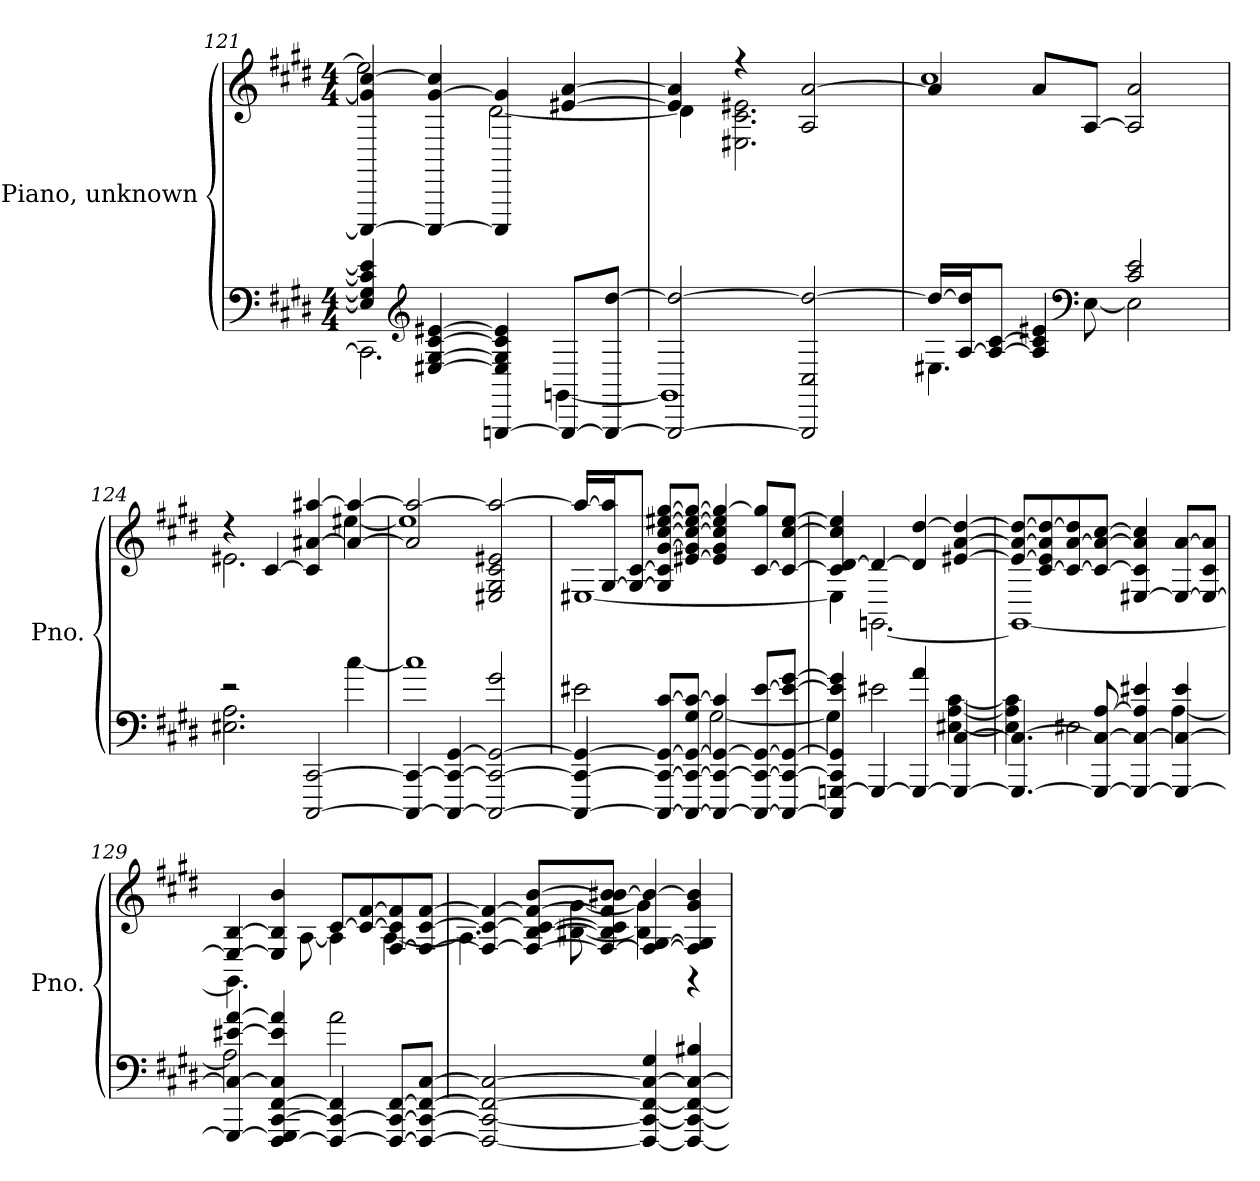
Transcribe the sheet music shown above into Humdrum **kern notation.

**kern	**kern
*part1	*part1
*staff2	*staff1
*I"Piano, unknown	*
*I'Pno.	*
!!LO:LB:g=z
*clefF4	*clefG2
*k[f#c#g#d#]	*k[f#c#g#d#]
*M4/4	*M4/4
=121	=121
*^	*^
4E#/] 4G#/] 4c#/] 4e#/]	2.CC#\]	4CCC#/_ 4g#/] [4cc#/	2ee#\]
*clefG2	*	*	*
[4E#X/ [4G#/ [4c#/ [4e#X/	.	4CCC#/_ [4g#/ 4cc#/]	.
[4GGGn/ 4E#/] 4G#/] 4c#/] 4e#/]	.	4CCC#/] 4g#/]	[2d#\
8GGG/L_	[4GGn\	[4e#X/ [4a/	.
8GGG/_ [8dd#/J	.	.	.
=122	=122	=122	=122
2GGG/_ 2dd#/_	1GG]	4e#/] 4a/]	4d#\]
.	.	4r	2.E#X\ 2.c#\ 2.e#X\
2GGG/] 2C#/ 2dd#/_	.	2A/ [2a/	.
=123	=123	=123	=123
16dd#/LL_	4.E#X\	4a/]	1cc#
[16A/ 16dd#/]J	.	.	.
8A/_ [8c#/J	.	.	.
4A/] 4c#/] 4e#X/	.	8a/L	.
*clefF4	*	*	*
.	[8E#\	[8A/J	.
2c#/ 2e#/	2E#\]	2A/] 2a/	.
=124	=124	=124	=124
2r	2.E#X\ 2.A\	4r	2.e#X\
.	.	[4c#/	.
[2CCC#/ [2CC#/	.	4c#/] [4a#X/ [4aa#X/	.
.	[4cc#\	4a#/_ 4aa#/_	[4ee#X\
!!LO:LB:g=z	!!
=125	=125	=125	=125
4CCC#/_ 4CC#/_	1cc#]	2a#/] 2aa#/_	1ee#]
4CCC#/_ 4CC#/_ [4GG#/	.	.	.
2CCC#/_ 2CC#/_ 2GG#/_ 2g#/	.	2E#X/ 2G#/ 2c#/ 2e#X/ 2aa#/_	.
=126	=126	=126	=126
4CCC#/_ 4CC#/_ 4GG#/_	2e#X\	16aa#/LL_	[1E#X
.	.	[16G#/ 16aa#/]J	.
.	.	8G#/_ [8c#/J	.
8CCC#/_ 8CC#/_ 8GG#/_ [8c#/L	.	8G#/] 8c#/] [8g#/ [8cc#/ [8ee#X/ [8gg#/L	.
8CCC#/_ 8CC#/_ 8GG#/_ 8G#/ 8c#/_J	.	[8e#X/ 8g#/] 8cc#/_ 8ee#/_ 8gg#/_J	.
4CCC#/_ 4CC#/_ 4GG#/_ 4c#/]	[2G#\	4e#/] 4g#/ 4cc#/] 4ee#/] 4gg#/_	.
8CCC#/_ 8CC#/_ 8GG#/_ [8e#/L	.	[8c#/ 8gg#/]L	.
8CCC#/_ 8CC#/_ 8GG#/_ 8e#/_ [8g#/J	.	8c#/_ [8cc#/ [8ee#/J	.
=127	=127	=127	=127
4CCC#/] [4GGGn/ 4CC#/] 4GG#/] 4e#/] 4g#/]	4G#\]	4c#/] [4d#/ 4cc#/] 4ee#/]	4E#\]
4GGG/_	2e#X\	4d#/_	[2.GGn\
4GGG/_ 4a/	.	4d#/] [4dd#/	.
4GGG/_ [4C#/	[4E#X\ [4A\ [4c#\	[4e#X/ [4a/ 4dd#/_	.
=128	=128	=128	=128
4.GGG/_ 4.C#/_	4E#\] 4A\] 4c#\]	8e#/_ 8a/_ 8dd#/_L	1GG_
.	.	[8c#/ 8e#/] 8a/] 8dd#/_	.
.	2E#X\	8c#/_ [8a/ 8dd#/]	.
8GGG/_ 8C#/_ [8A/	.	8c#/_ 8a/_ [8cc#/J	.
4GGG/_ 4C#/_ 4A/] 4e#X/	.	[4E#X/ 4c#/] 4a/] 4cc#/]	.
4GGG/_ 4C#/_ 4e#/	[4A\	8E#/_ [8a/L	.
.	.	8E#/_ 8c#/ 8a/]J	.
!!LO:LB:g=z	!!
=129	=129	=129	=129
4GGG/_ 4C#/_ [4e#X/ [4a/	2A\]	4E#/_ [4B/	4.GG\]
[4FFF#/ 4GGG/] [4CC#/ [4FF#/ 4C#/] 4e#/] 4a/]	.	4E#/] 4B/] 4b/	.
.	.	.	[8A\
4FFF#/_ 4CC#/_ 4FF#/]	2a\	[8c#/L	4A\]
.	.	8c#/_ [8f#/	.
8FFF#/_ 8CC#/_ [8FF#/L	.	[8F#/ 8c#/] 8f#/]	[4A\
8FFF#/_ 8CC#/_ 8FF#/_ [8C#/J	.	8F#/_ [8c#/ [8f#/J	.
*v	*v	*	*
=130	=130	=130
2FFF#/_ 2CC#/_ 2FF#/_ 2C#/_	4F#/_ 4c#/_ 4f#/_	4.A\]
.	8F#/_ [8B/ 8c#/_ 8f#/_ [8b/L	.
.	8F#/_ 8B/] 8c#/] 8f#/] 8b/] [8b#X/J	[8B#X\ [8g#\
4FFF#/_ 4CC#/_ 4FF#/_ 4C#/_ 4G#/	4F#/_ [4G#/ 4b#/_	4B#\] 4g#\]
4FFF#/_ 4CC#/_ 4FF#/_ 4C#/_ 4B#X/	4F#/] 4G#/] 4g#/ 4b#/]	4r
*	*v	*v
=	=
*-	*-
